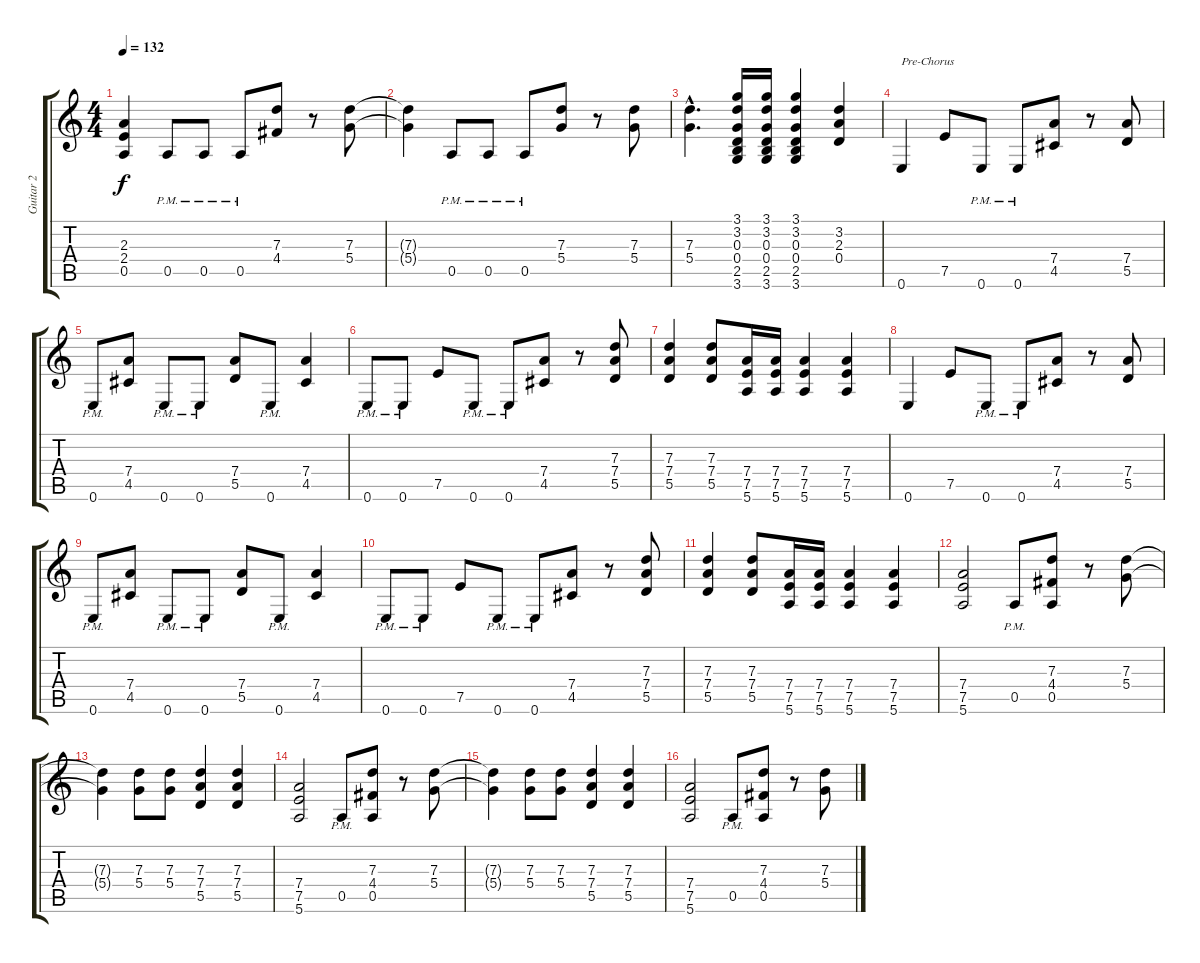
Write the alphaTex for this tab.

\track ("Guitar 2" "Guitar 2") {instrument distortionguitar}
\staff {score tabs}
\tuning (E4 B3 G3 D3 A2 E2) {hide}
\ts (4 4)
\tempo 132
\clef g2
\ks c
(2.3 2.4 0.5).4{dy f} 0.5{pm}.8 0.5{pm}.8 0.5{pm}.8 (7.3 4.4).8 r.8 (7.3 5.4).8 |
(7.3{t} 5.4{t}).4 0.5{pm}.8 0.5{pm}.8 0.5{pm}.8 (7.3 5.4).8 r.8 (7.3 5.4).8 |
(7.3{hac} 5.4{hac}).4{d} (3.1 3.2 0.3 0.4 2.5 3.6).16 (3.1 3.2 0.3 0.4 2.5 3.6).16 (3.1 3.2 0.3 0.4 2.5 3.6).4 (3.2 2.3 0.4).4 |
0.6.4{txt "Pre-Chorus"} 7.5.8 0.6{pm}.8 0.6{pm}.8 (7.4 4.5).8 r.8 (7.4 5.5).8 |
0.6{pm}.8 (7.4 4.5).8 0.6{pm}.8 0.6{pm}.8 (7.4 5.5).8 0.6{pm}.8 (7.4 4.5).4 |
0.6{pm}.8 0.6{pm}.8 7.5.8 0.6{pm}.8 0.6{pm}.8 (7.4 4.5).8 r.8 (7.3 7.4 5.5).8 |
(7.3 7.4 5.5).4 (7.3 7.4 5.5).8 (7.4 7.5 5.6).16 (7.4 7.5 5.6).16 (7.4 7.5 5.6).4 (7.4 7.5 5.6).4 |
0.6.4 7.5.8 0.6{pm}.8 0.6{pm}.8 (7.4 4.5).8 r.8 (7.4 5.5).8 |
0.6{pm}.8 (7.4 4.5).8 0.6{pm}.8 0.6{pm}.8 (7.4 5.5).8 0.6{pm}.8 (7.4 4.5).4 |
0.6{pm}.8 0.6{pm}.8 7.5.8 0.6{pm}.8 0.6{pm}.8 (7.4 4.5).8 r.8 (7.3 7.4 5.5).8 |
(7.3 7.4 5.5).4 (7.3 7.4 5.5).8 (7.4 7.5 5.6).16 (7.4 7.5 5.6).16 (7.4 7.5 5.6).4 (7.4 7.5 5.6).4 |
(7.4 7.5 5.6).2 0.5{pm}.8 (7.3 4.4 0.5).8 r.8 (7.3 5.4).8 |
(7.3{t} 5.4{t}).4 (7.3 5.4).8 (7.3 5.4).8 (7.3 7.4 5.5).4 (7.3 7.4 5.5).4 |
(7.4 7.5 5.6).2 0.5{pm}.8 (7.3 4.4 0.5).8 r.8 (7.3 5.4).8 |
(7.3{t} 5.4{t}).4 (7.3 5.4).8 (7.3 5.4).8 (7.3 7.4 5.5).4 (7.3 7.4 5.5).4 |
(7.4 7.5 5.6).2 0.5{pm}.8 (7.3 4.4 0.5).8 r.8 (7.3 5.4).8
